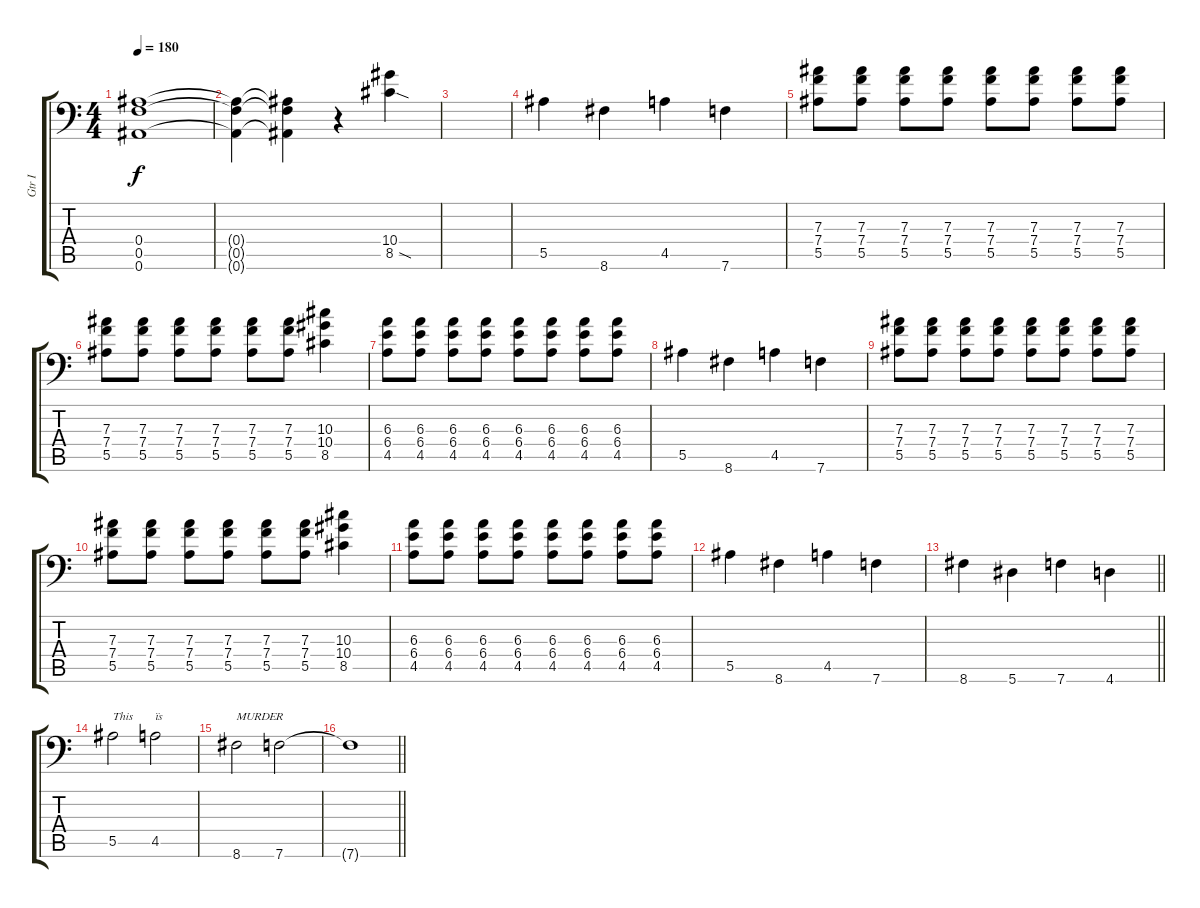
\track ("Gtr I" "Gtr I") {instrument distortionguitar}
\staff {score tabs}
\tuning (C4 G3 Eb3 Bb2 F2 Bb1) {hide}
\ts (4 4)
\tempo 180
\clef f4
\ks c
(0.4 0.5 0.6).1{dy f} |
(0.4{t} 0.5{t} 0.6{t}).4 (0.4{t} 0.5{t} 0.6{t}).4 r.4 (10.4 8.5{sod}).4 |
|
5.5.4 8.6.4 4.5.4 7.6.4 |
(7.3 7.4 5.5).8 (7.3 7.4 5.5).8 (7.3 7.4 5.5).8 (7.3 7.4 5.5).8 (7.3 7.4 5.5).8 (7.3 7.4 5.5).8 (7.3 7.4 5.5).8 (7.3 7.4 5.5).8 |
(7.3 7.4 5.5).8 (7.3 7.4 5.5).8 (7.3 7.4 5.5).8 (7.3 7.4 5.5).8 (7.3 7.4 5.5).8 (7.3 7.4 5.5).8 (10.3 10.4 8.5).4 |
(6.3 6.4 4.5).8 (6.3 6.4 4.5).8 (6.3 6.4 4.5).8 (6.3 6.4 4.5).8 (6.3 6.4 4.5).8 (6.3 6.4 4.5).8 (6.3 6.4 4.5).8 (6.3 6.4 4.5).8 |
5.5.4 8.6.4 4.5.4 7.6.4 |
(7.3 7.4 5.5).8 (7.3 7.4 5.5).8 (7.3 7.4 5.5).8 (7.3 7.4 5.5).8 (7.3 7.4 5.5).8 (7.3 7.4 5.5).8 (7.3 7.4 5.5).8 (7.3 7.4 5.5).8 |
(7.3 7.4 5.5).8 (7.3 7.4 5.5).8 (7.3 7.4 5.5).8 (7.3 7.4 5.5).8 (7.3 7.4 5.5).8 (7.3 7.4 5.5).8 (10.3 10.4 8.5).4 |
(6.3 6.4 4.5).8 (6.3 6.4 4.5).8 (6.3 6.4 4.5).8 (6.3 6.4 4.5).8 (6.3 6.4 4.5).8 (6.3 6.4 4.5).8 (6.3 6.4 4.5).8 (6.3 6.4 4.5).8 |
5.5.4 8.6.4 4.5.4 7.6.4 |
\barLineRight lightlight
8.6.4 5.6.4 7.6.4 4.6.4 |
5.5.2{txt "This"} 4.5.2{txt "ïs"} |
8.6.2{txt "MURDER"} 7.6.2 |
\barLineRight lightlight
7.6{t}.1
